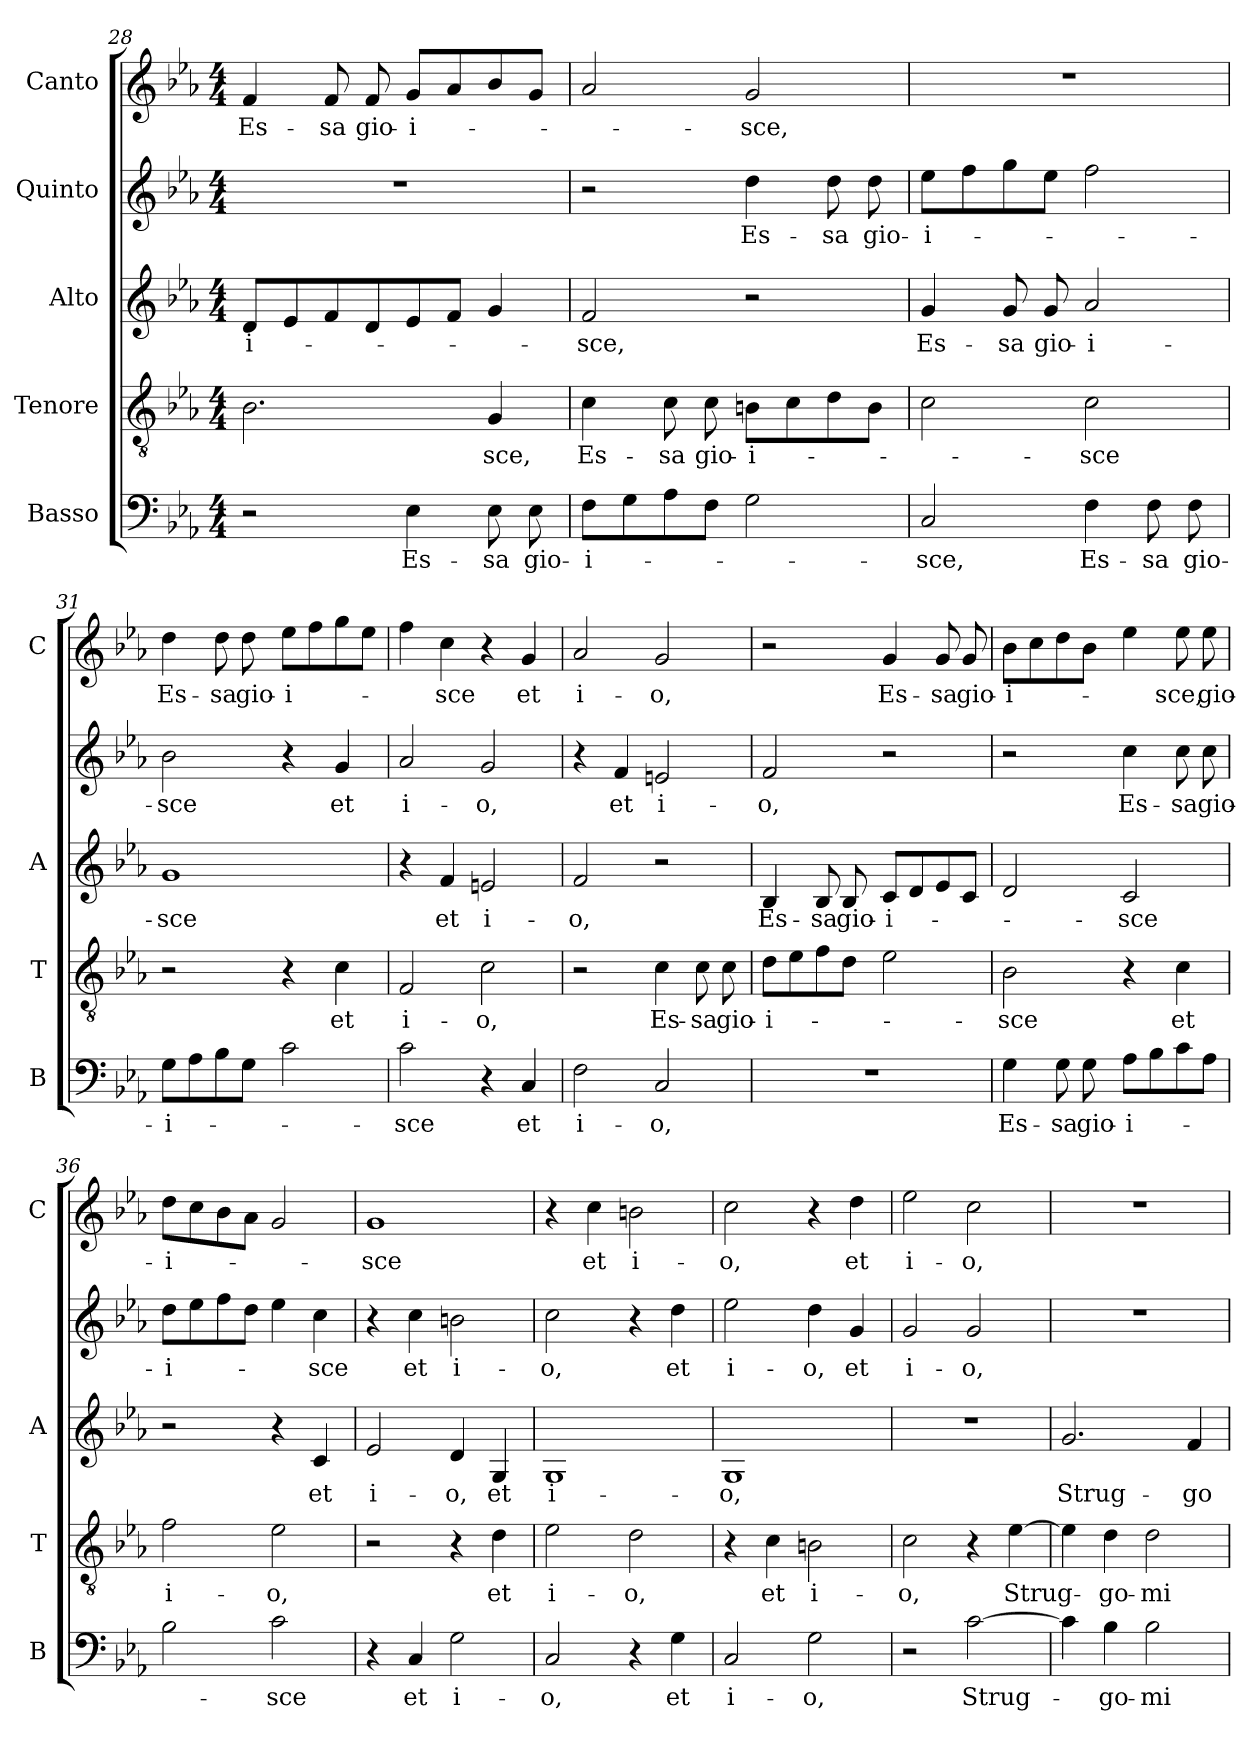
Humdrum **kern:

**kern	**text	**kern	**text	**kern	**text	**kern	**text	**kern	**text
*part5	*part5	*part4	*part4	*part3	*part3	*part2	*part2	*part1	*part1
*staff5	*staff5	*staff4	*staff4	*staff3	*staff3	*staff2	*staff2	*staff1	*staff1
*I"Basso	*	*I"Tenore	*	*I"Alto	*	*I"Quinto	*	*I"Canto	*
*I'B	*	*I'T	*	*I'A	*	*	*	*I'C	*
*clefF4	*	*clefGv2	*	*clefG2	*	*clefG2	*	*clefG2	*
*k[b-e-a-]	*	*k[b-e-a-]	*	*k[b-e-a-]	*	*k[b-e-a-]	*	*k[b-e-a-]	*
*E-:	*	*E-:	*	*E-:	*	*E-:	*	*E-:	*
*M4/4	*	*M4/4	*	*M4/4	*	*M4/4	*	*M4/4	*
=28	=28	=28	=28	=28	=28	=28	=28	=28	=28
!	!	!	!	!	!LO:LY:b	!	!	!	!LO:LY:b
2r	.	2.B-\	.	8d/L	-i-	1r	.	4f/	Es-
.	.	.	.	8e-/	.	.	.	.	.
!	!	!	!	!	!	!	!	!	!LO:LY:b
.	.	.	.	8f/	.	.	.	8f/	-sa
!	!	!	!	!	!	!	!	!	!LO:LY:b
.	.	.	.	8d/	.	.	.	8f/	gio-
!	!LO:LY:b	!	!	!	!	!	!	!	!LO:LY:b
4E-\	Es-	.	.	8e-/	.	.	.	8g/L	-i-
.	.	.	.	8f/J	.	.	.	8a-/	.
!	!LO:LY:b	!	!LO:LY:b	!	!	!	!	!	!
8E-\	-sa	4G/	-sce,	4g/	.	.	.	8b-/	.
!	!LO:LY:b	!	!	!	!	!	!	!	!
8E-\	gio-	.	.	.	.	.	.	8g/J	.
=29	=29	=29	=29	=29	=29	=29	=29	=29	=29
!	!LO:LY:b	!	!LO:LY:b	!	!LO:LY:b	!	!	!	!
8F\L	-i-	4c\	Es-	2f/	-sce,	2r	.	2a-/	.
8G\	.	.	.	.	.	.	.	.	.
!	!	!	!LO:LY:b	!	!	!	!	!	!
8A-\	.	8c\	-sa	.	.	.	.	.	.
!	!	!	!LO:LY:b	!	!	!	!	!	!
8F\J	.	8c\	gio-	.	.	.	.	.	.
!	!	!	!LO:LY:b	!	!	!	!LO:LY:b	!	!LO:LY:b
2G\	.	8Bn\L	-i-	2r	.	4dd\	Es-	2g/	-sce,
.	.	8c\	.	.	.	.	.	.	.
!	!	!	!	!	!	!	!LO:LY:b	!	!
.	.	8d\	.	.	.	8dd\	-sa	.	.
!	!	!	!	!	!	!	!LO:LY:b	!	!
.	.	8B\J	.	.	.	8dd\	gio-	.	.
=30	=30	=30	=30	=30	=30	=30	=30	=30	=30
!	!LO:LY:b	!	!	!	!LO:LY:b	!	!LO:LY:b	!	!
2C/	-sce,	2c\	.	4g/	Es-	8ee-\L	-i-	1r	.
.	.	.	.	.	.	8ff\	.	.	.
!	!	!	!	!	!LO:LY:b	!	!	!	!
.	.	.	.	8g/	-sa	8gg\	.	.	.
!	!	!	!	!	!LO:LY:b	!	!	!	!
.	.	.	.	8g/	gio-	8ee-\J	.	.	.
!	!LO:LY:b	!	!LO:LY:b	!	!LO:LY:b	!	!	!	!
4F\	Es-	2c\	-sce	2a-/	-i-	2ff\	.	.	.
!	!LO:LY:b	!	!	!	!	!	!	!	!
8F\	-sa	.	.	.	.	.	.	.	.
!	!LO:LY:b	!	!	!	!	!	!	!	!
8F\	gio-	.	.	.	.	.	.	.	.
=31	=31	=31	=31	=31	=31	=31	=31	=31	=31
!	!LO:LY:b	!	!	!	!LO:LY:b	!	!LO:LY:b	!	!LO:LY:b
8G\L	-i-	2r	.	1g	-sce	2b-\	-sce	4dd\	Es-
8A-\	.	.	.	.	.	.	.	.	.
!	!	!	!	!	!	!	!	!	!LO:LY:b
8B-\	.	.	.	.	.	.	.	8dd\	-sa
!	!	!	!	!	!	!	!	!	!LO:LY:b
8G\J	.	.	.	.	.	.	.	8dd\	gio-
!	!	!	!	!	!	!	!	!	!LO:LY:b
2c\	.	4r	.	.	.	4r	.	8ee-\L	-i-
.	.	.	.	.	.	.	.	8ff\	.
!	!	!	!LO:LY:b	!	!	!	!LO:LY:b	!	!
.	.	4c\	et	.	.	4g/	et	8gg\	.
.	.	.	.	.	.	.	.	8ee-\J	.
!!LO:PB:g=z
=32	=32	=32	=32	=32	=32	=32	=32	=32	=32
!	!LO:LY:b	!	!LO:LY:b	!	!	!	!LO:LY:b	!	!
2c\	-sce	2F/	i-	4r	.	2a-/	i-	4ff\	.
!	!	!	!	!	!LO:LY:b	!	!	!	!LO:LY:b
.	.	.	.	4f/	et	.	.	4cc\	-sce
!	!	!	!LO:LY:b	!	!LO:LY:b	!	!LO:LY:b	!	!
4r	.	2c\	-o,	2en/	i-	2g/	-o,	4r	.
!	!LO:LY:b	!	!	!	!	!	!	!	!LO:LY:b
4C/	et	.	.	.	.	.	.	4g/	et
=33	=33	=33	=33	=33	=33	=33	=33	=33	=33
!	!LO:LY:b	!	!	!	!LO:LY:b	!	!	!	!LO:LY:b
2F\	i-	2r	.	2f/	-o,	4r	.	2a-/	i-
!	!	!	!	!	!	!	!LO:LY:b	!	!
.	.	.	.	.	.	4f/	et	.	.
!	!LO:LY:b	!	!LO:LY:b	!	!	!	!LO:LY:b	!	!LO:LY:b
2C/	-o,	4c\	Es-	2r	.	2en/	i-	2g/	-o,
!	!	!	!LO:LY:b	!	!	!	!	!	!
.	.	8c\	-sa	.	.	.	.	.	.
!	!	!	!LO:LY:b	!	!	!	!	!	!
.	.	8c\	gio-	.	.	.	.	.	.
=34	=34	=34	=34	=34	=34	=34	=34	=34	=34
!	!	!	!LO:LY:b	!	!LO:LY:b	!	!LO:LY:b	!	!
1r	.	8d\L	-i-	4B-/	Es-	2f/	-o,	2r	.
.	.	8e-\	.	.	.	.	.	.	.
!	!	!	!	!	!LO:LY:b	!	!	!	!
.	.	8f\	.	8B-/	-sa	.	.	.	.
!	!	!	!	!	!LO:LY:b	!	!	!	!
.	.	8d\J	.	8B-/	gio-	.	.	.	.
!	!	!	!	!	!LO:LY:b	!	!	!	!LO:LY:b
.	.	2e-\	.	8c/L	-i-	2r	.	4g/	Es-
.	.	.	.	8d/	.	.	.	.	.
!	!	!	!	!	!	!	!	!	!LO:LY:b
.	.	.	.	8e-/	.	.	.	8g/	-sa
!	!	!	!	!	!	!	!	!	!LO:LY:b
.	.	.	.	8c/J	.	.	.	8g/	gio-
=35	=35	=35	=35	=35	=35	=35	=35	=35	=35
!	!LO:LY:b	!	!LO:LY:b	!	!	!	!	!	!LO:LY:b
4G\	Es-	2B-\	-sce	2d/	.	2r	.	8b-\L	-i-
.	.	.	.	.	.	.	.	8cc\	.
!	!LO:LY:b	!	!	!	!	!	!	!	!
8G\	-sa	.	.	.	.	.	.	8dd\	.
!	!LO:LY:b	!	!	!	!	!	!	!	!
8G\	gio-	.	.	.	.	.	.	8b-\J	.
!	!LO:LY:b	!	!	!	!LO:LY:b	!	!LO:LY:b	!	!
8A-\L	-i-	4r	.	2c/	-sce	4cc\	Es-	4ee-\	.
8B-\	.	.	.	.	.	.	.	.	.
!	!	!	!LO:LY:b	!	!	!	!LO:LY:b	!	!LO:LY:b
8c\	.	4c\	et	.	.	8cc\	-sa	8ee-\	-sce,
!	!	!	!	!	!	!	!LO:LY:b	!	!LO:LY:b
8A-\J	.	.	.	.	.	8cc\	gio-	8ee-\	gio-
=36	=36	=36	=36	=36	=36	=36	=36	=36	=36
!	!	!	!LO:LY:b	!	!	!	!LO:LY:b	!	!LO:LY:b
2B-\	.	2f\	i-	2r	.	8dd\L	-i-	8dd\L	-i-
.	.	.	.	.	.	8ee-\	.	8cc\	.
.	.	.	.	.	.	8ff\	.	8b-\	.
.	.	.	.	.	.	8dd\J	.	8a-\J	.
!	!LO:LY:b	!	!LO:LY:b	!	!	!	!	!	!
2c\	-sce	2e-\	-o,	4r	.	4ee-\	.	2g/	.
!	!	!	!	!	!LO:LY:b	!	!LO:LY:b	!	!
.	.	.	.	4c/	et	4cc\	-sce	.	.
=37	=37	=37	=37	=37	=37	=37	=37	=37	=37
!	!	!	!	!	!LO:LY:b	!	!	!	!LO:LY:b
4r	.	2r	.	2e-/	i-	4r	.	1g	-sce
!	!LO:LY:b	!	!	!	!	!	!LO:LY:b	!	!
4C/	et	.	.	.	.	4cc\	et	.	.
!	!LO:LY:b	!	!	!	!LO:LY:b	!	!LO:LY:b	!	!
2G\	i-	4r	.	4d/	-o,	2bn\	i-	.	.
!	!	!	!LO:LY:b	!	!LO:LY:b	!	!	!	!
.	.	4d\	et	4G/	et	.	.	.	.
!!LO:LB:g=z
=38	=38	=38	=38	=38	=38	=38	=38	=38	=38
!	!LO:LY:b	!	!LO:LY:b	!	!LO:LY:b	!	!LO:LY:b	!	!
2C/	-o,	2e-\	i-	1G	i-	2cc\	-o,	4r	.
!	!	!	!	!	!	!	!	!	!LO:LY:b
.	.	.	.	.	.	.	.	4cc\	et
!	!	!	!LO:LY:b	!	!	!	!	!	!LO:LY:b
4r	.	2d\	-o,	.	.	4r	.	2bn\	i-
!	!LO:LY:b	!	!	!	!	!	!LO:LY:b	!	!
4G\	et	.	.	.	.	4dd\	et	.	.
=39	=39	=39	=39	=39	=39	=39	=39	=39	=39
!	!LO:LY:b	!	!	!	!LO:LY:b	!	!LO:LY:b	!	!LO:LY:b
2C/	i-	4r	.	1G	-o,	2ee-\	i-	2cc\	-o,
!	!	!	!LO:LY:b	!	!	!	!	!	!
.	.	4c\	et	.	.	.	.	.	.
!	!LO:LY:b	!	!LO:LY:b	!	!	!	!LO:LY:b	!	!
2G\	-o,	2Bn\	i-	.	.	4dd\	-o,	4r	.
!	!	!	!	!	!	!	!LO:LY:b	!	!LO:LY:b
.	.	.	.	.	.	4g/	et	4dd\	et
=40	=40	=40	=40	=40	=40	=40	=40	=40	=40
!	!	!	!LO:LY:b	!	!	!	!LO:LY:b	!	!LO:LY:b
2r	.	2c\	-o,	1r	.	2g/	i-	2ee-\	i-
!	!LO:LY:b	!	!	!	!	!	!LO:LY:b	!	!LO:LY:b
[2c\	Strug-	4r	.	.	.	2g/	-o,	2cc\	-o,
!	!	!	!LO:LY:b	!	!	!	!	!	!
.	.	[4e-\	Strug-	.	.	.	.	.	.
=41	=41	=41	=41	=41	=41	=41	=41	=41	=41
!	!	!	!	!	!LO:LY:b	!	!	!	!
4c\]	.	4e-\]	.	2.g/	Strug-	1r	.	1r	.
!	!LO:LY:b	!	!LO:LY:b	!	!	!	!	!	!
4B-\	-go-	4d\	-go-	.	.	.	.	.	.
!	!LO:LY:b	!	!LO:LY:b	!	!	!	!	!	!
2B-\	-mi	2d\	-mi	.	.	.	.	.	.
!	!	!	!	!	!LO:LY:b	!	!	!	!
.	.	.	.	4f/	-go-	.	.	.	.
=	=	=	=	=	=	=	=	=	=
*-	*-	*-	*-	*-	*-	*-	*-	*-	*-
